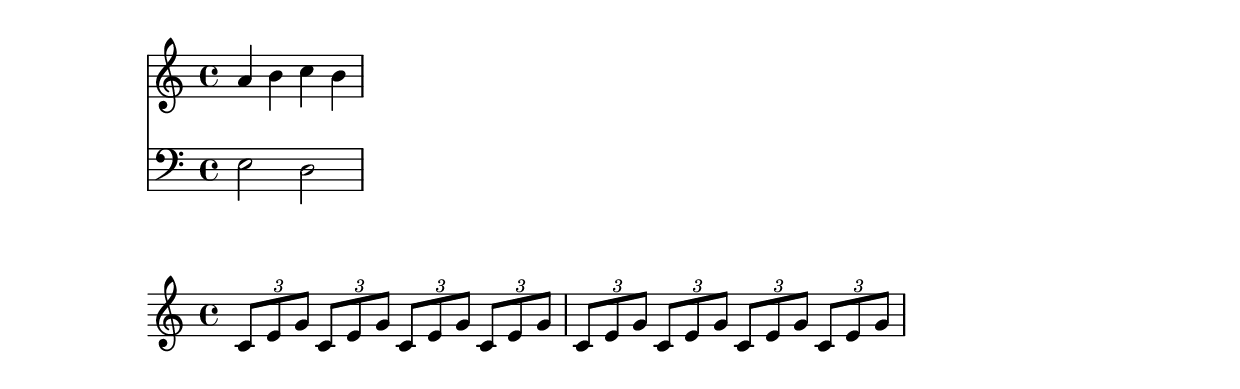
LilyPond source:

\version "2.24.0"

violin = \new Staff {
  \relative c'' {
    a4 b c b
  }
}

cello = \new Staff {
  \relative c {
    \clef "bass"
    e2 d
  }
}

{
  <<
    \violin
    \cello
  >>
}

tripletA = \tuplet 3/2 {c,8 e g}
barA = { \tripletA \tripletA \tripletA \tripletA }

\relative c'' {
  \barA \barA
}

